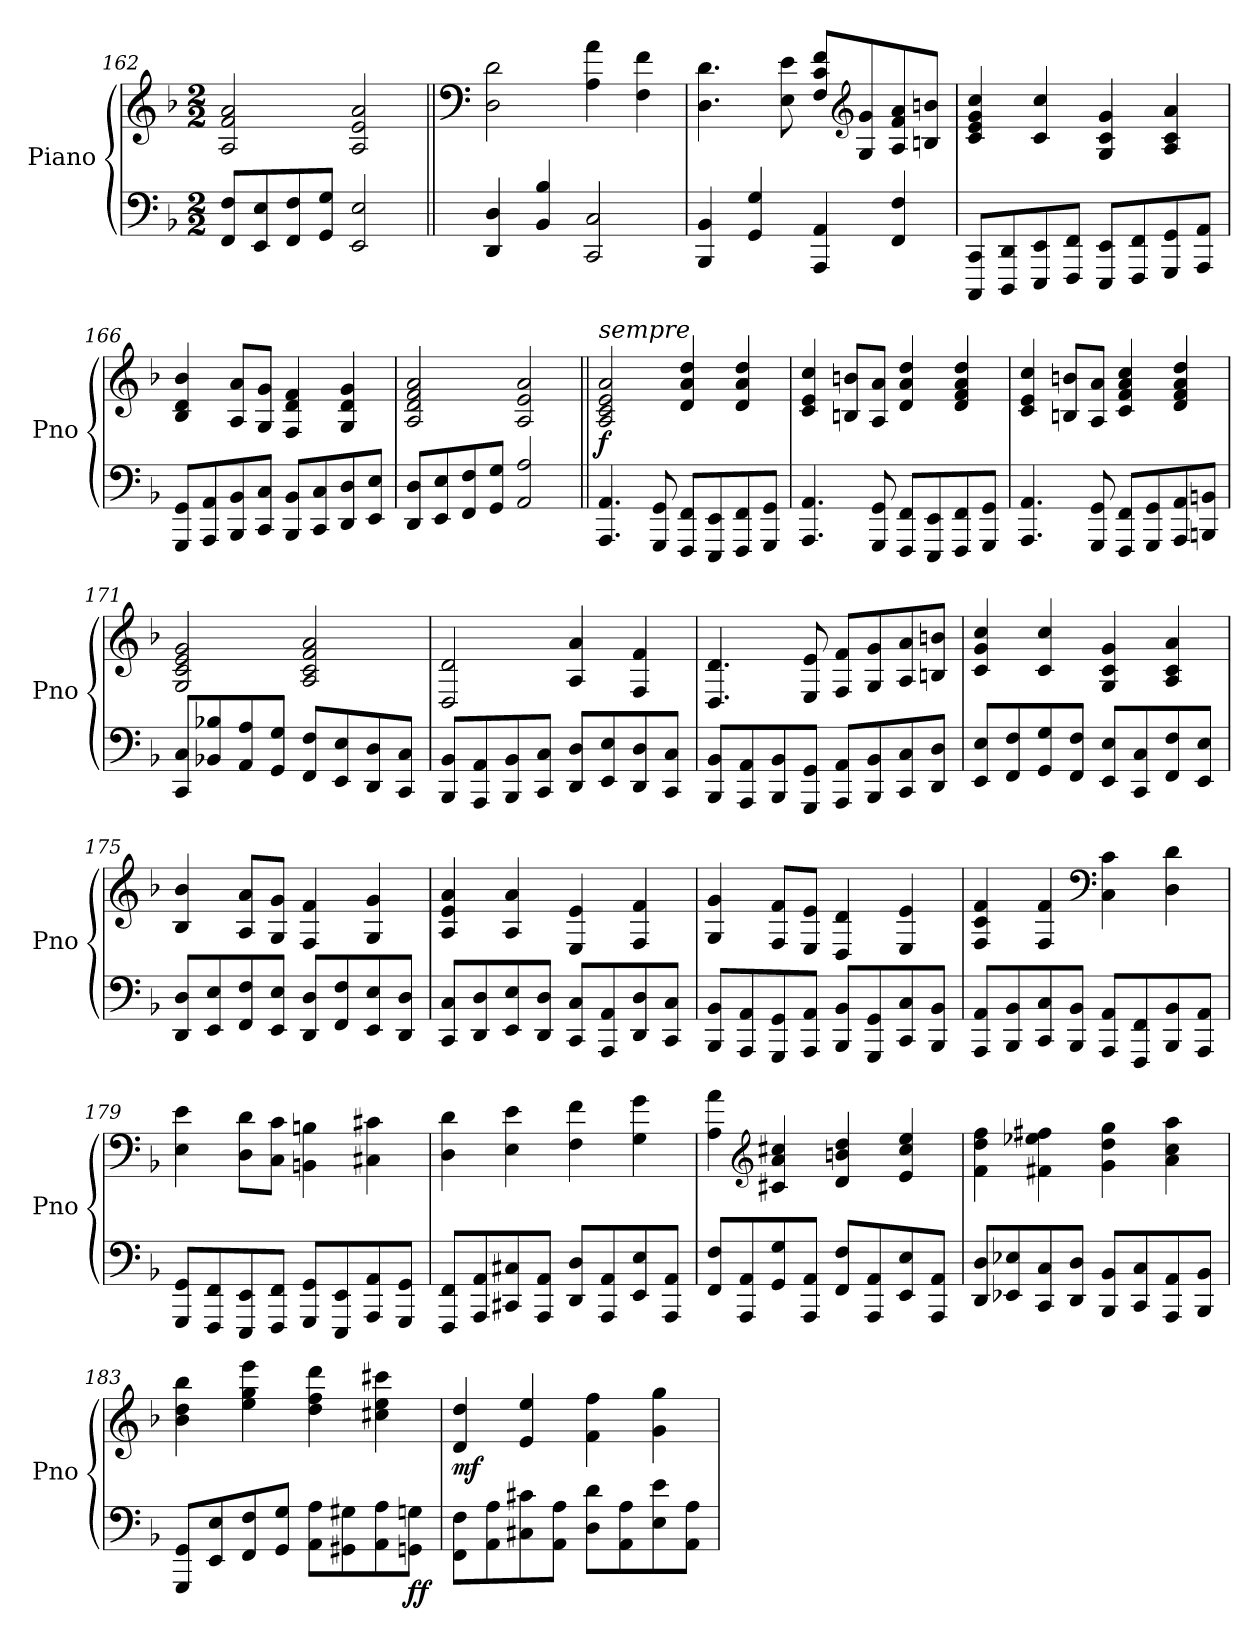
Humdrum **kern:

**kern	**kern	**dynam
*part1	*part1	*part1
*staff2	*staff1	*staff1/2
*I"Piano	*	*
*I'Pno	*	*
*clefF4	*clefG2	*
*k[b-]	*k[b-]	*
*M2/2	*M2/2	*
=162	=162	=162
8FF/ 8F/L	2A/ 2f/ 2a/	.
8EE/ 8E/	.	.
8FF/ 8F/	.	.
8GG/ 8G/J	.	.
2EE/ 2E/	2A/ 2e/ 2a/	.
!!LO:LB:g=z
=163||	=163||	=163||
*	*clefF4	*
4DD/ 4D/	2D\ 2d\	.
4BB-/ 4B-/	.	.
2CC/ 2C/	4A\ 4a\	.
.	4F\ 4f\	.
=164	=164	=164
4BBB-/ 4BB-/	4.D\ 4.d\	.
4GG/ 4G/	.	.
.	8E\ 8e\	.
4AAA/ 4AA/	8F/ 8c/ 8f/L	.
*	*clefG2	*
.	8G/ 8g/	.
4FF/ 4F/	8A/ 8f/ 8a/	.
.	8Bn/ 8bn/J	.
=165	=165	=165
8CCC/ 8CC/L	4c/ 4e/ 4g/ 4cc/	.
8DDD/ 8DD/	.	.
8EEE/ 8EE/	4c/ 4cc/	.
8FFF/ 8FF/J	.	.
8EEE/ 8EE/L	4G/ 4c/ 4g/	.
8FFF/ 8FF/	.	.
8GGG/ 8GG/	4A/ 4c/ 4a/	.
8AAA/ 8AA/J	.	.
=166	=166	=166
8GGG/ 8GG/L	4B-/ 4d/ 4b-/	.
8AAA/ 8AA/	.	.
8BBB-/ 8BB-/	8A/ 8a/L	.
8CC/ 8C/J	8G/ 8g/J	.
8BBB-/ 8BB-/L	4F/ 4d/ 4f/	.
8CC/ 8C/	.	.
8DD/ 8D/	4G/ 4d/ 4g/	.
8EE/ 8E/J	.	.
=167	=167	=167
8DD/ 8D/L	2A/ 2d/ 2f/ 2a/	.
8EE/ 8E/	.	.
8FF/ 8F/	.	.
8GG/ 8G/J	.	.
2AA/ 2A/	2A/ 2e/ 2a/	.
!!LO:LB:g=z
=168||	=168||	=168||
!	!LO:TX:a:i:t=sempre	!
!	!	!LO:DY:b
4.AAA/ 4.AA/	2A/ 2c/ 2e/ 2a/	f
8GGG/ 8GG/	.	.
8FFF/ 8FF/L	4d/ 4a/ 4dd/	.
8EEE/ 8EE/	.	.
8FFF/ 8FF/	4d/ 4a/ 4dd/	.
8GGG/ 8GG/J	.	.
=169	=169	=169
4.AAA/ 4.AA/	4c/ 4e/ 4cc/	.
.	8Bn/ 8bn/L	.
8GGG/ 8GG/	8A/ 8a/J	.
8FFF/ 8FF/L	4d/ 4a/ 4dd/	.
8EEE/ 8EE/	.	.
8FFF/ 8FF/	4d/ 4f/ 4a/ 4dd/	.
8GGG/ 8GG/J	.	.
=170	=170	=170
4.AAA/ 4.AA/	4c/ 4e/ 4cc/	.
.	8Bn/ 8bn/L	.
8GGG/ 8GG/	8A/ 8a/J	.
8FFF/ 8FF/L	4c/ 4f/ 4a/ 4cc/	.
8GGG/ 8GG/	.	.
8AAA/ 8AA/	4d/ 4f/ 4a/ 4dd/	.
8BBBn/ 8BBn/J	.	.
=171	=171	=171
8CC/ 8C/L	2G/ 2c/ 2e/ 2g/	.
8BB-X/ 8B-X/	.	.
8AA/ 8A/	.	.
8GG/ 8G/J	.	.
8FF/ 8F/L	2A/ 2c/ 2f/ 2a/	.
8EE/ 8E/	.	.
8DD/ 8D/	.	.
8CC/ 8C/J	.	.
=172	=172	=172
8BBB-/ 8BB-/L	2D/ 2d/	.
8AAA/ 8AA/	.	.
8BBB-/ 8BB-/	.	.
8CC/ 8C/J	.	.
8DD/ 8D/L	4A/ 4a/	.
8EE/ 8E/	.	.
8DD/ 8D/	4F/ 4f/	.
8CC/ 8C/J	.	.
!!LO:LB:g=z
=173	=173	=173
8BBB-/ 8BB-/L	4.D/ 4.d/	.
8AAA/ 8AA/	.	.
8BBB-/ 8BB-/	.	.
8GGG/ 8GG/J	8E/ 8e/	.
8AAA/ 8AA/L	8F/ 8f/L	.
8BBB-/ 8BB-/	8G/ 8g/	.
8CC/ 8C/	8A/ 8a/	.
8DD/ 8D/J	8Bn/ 8bn/J	.
=174	=174	=174
8EE/ 8E/L	4c/ 4g/ 4cc/	.
8FF/ 8F/	.	.
8GG/ 8G/	4c/ 4cc/	.
8FF/ 8F/J	.	.
8EE/ 8E/L	4G/ 4c/ 4g/	.
8CC/ 8C/	.	.
8FF/ 8F/	4A/ 4c/ 4a/	.
8EE/ 8E/J	.	.
=175	=175	=175
8DD/ 8D/L	4B-/ 4b-/	.
8EE/ 8E/	.	.
8FF/ 8F/	8A/ 8a/L	.
8EE/ 8E/J	8G/ 8g/J	.
8DD/ 8D/L	4F/ 4f/	.
8FF/ 8F/	.	.
8EE/ 8E/	4G/ 4g/	.
8DD/ 8D/J	.	.
=176	=176	=176
8CC/ 8C/L	4A/ 4e/ 4a/	.
8DD/ 8D/	.	.
8EE/ 8E/	4A/ 4a/	.
8DD/ 8D/J	.	.
8CC/ 8C/L	4E/ 4e/	.
8AAA/ 8AA/	.	.
8DD/ 8D/	4F/ 4f/	.
8CC/ 8C/J	.	.
!!LO:PB:g=z
=177	=177	=177
8BBB-/ 8BB-/L	4G/ 4g/	.
8AAA/ 8AA/	.	.
8GGG/ 8GG/	8F/ 8f/L	.
8AAA/ 8AA/J	8E/ 8e/J	.
8BBB-/ 8BB-/L	4D/ 4d/	.
8GGG/ 8GG/	.	.
8CC/ 8C/	4E/ 4e/	.
8BBB-/ 8BB-/J	.	.
=178	=178	=178
8AAA/ 8AA/L	4F/ 4c/ 4f/	.
8BBB-/ 8BB-/	.	.
8CC/ 8C/	4F/ 4f/	.
8BBB-/ 8BB-/J	.	.
*	*clefF4	*
8AAA/ 8AA/L	4C\ 4c\	.
8FFF/ 8FF/	.	.
8BBB-/ 8BB-/	4D\ 4d\	.
8AAA/ 8AA/J	.	.
=179	=179	=179
8GGG/ 8GG/L	4E\ 4e\	.
8FFF/ 8FF/	.	.
8EEE/ 8EE/	8D\ 8d\L	.
8FFF/ 8FF/J	8C\ 8c\J	.
8GGG/ 8GG/L	4BBn\ 4Bn\	.
8EEE/ 8EE/	.	.
8AAA/ 8AA/	4C#X\ 4c#X\	.
8GGG/ 8GG/J	.	.
=180	=180	=180
8FFF/ 8FF/L	4D\ 4d\	.
8AAA/ 8AA/	.	.
8CC#X/ 8C#X/	4E\ 4e\	.
8AAA/ 8AA/J	.	.
8DD/ 8D/L	4F\ 4f\	.
8AAA/ 8AA/	.	.
8EE/ 8E/	4G\ 4g\	.
8AAA/ 8AA/J	.	.
!!LO:LB:g=z
=181	=181	=181
8FF/ 8F/L	4A\ 4a\	.
8AAA/ 8AA/	.	.
*	*clefG2	*
8GG/ 8G/	4c#X/ 4a/ 4cc#X/	.
8AAA/ 8AA/J	.	.
8FF/ 8F/L	4d/ 4bn/ 4dd/	.
8AAA/ 8AA/	.	.
8EE/ 8E/	4e/ 4cc#/ 4ee/	.
8AAA/ 8AA/J	.	.
=182	=182	=182
8DD/ 8D/L	4f\ 4dd\ 4ff\	.
8EE-X/ 8E-X/	.	.
8CC/ 8C/	4f#X\ 4ee-X\ 4ff#X\	.
8DD/ 8D/J	.	.
8BBB-/ 8BB-/L	4g\ 4dd\ 4gg\	.
8CC/ 8C/	.	.
8AAA/ 8AA/	4a\ 4cc\ 4aa\	.
8BBB-/ 8BB-/J	.	.
=183	=183	=183
8GGG/ 8GG/L	4b-\ 4dd\ 4bb-\	.
8EE/ 8E/	.	.
8FF/ 8F/	4ee\ 4gg\ 4eee\	.
8GG/ 8G/J	.	.
8AA\ 8A\L	4dd\ 4ff\ 4ddd\	.
8GG#X\ 8G#X\	.	.
8AA\ 8A\	4cc#X\ 4ee\ 4ccc#X\	.
!	!	!LO:DY:b=2
8GGn\ 8Gn\J	.	ff
=184	=184	=184
!	!	!LO:DY:b
8FF\ 8F\L	4d/ 4dd/	mf
8AA\ 8A\	.	.
8C#X\ 8c#X\	4e/ 4ee/	.
8AA\ 8A\J	.	.
8D\ 8d\L	4f\ 4ff\	.
8AA\ 8A\	.	.
8E\ 8e\	4g\ 4gg\	.
8AA\ 8A\J	.	.
=	=	=
*-	*-	*-
